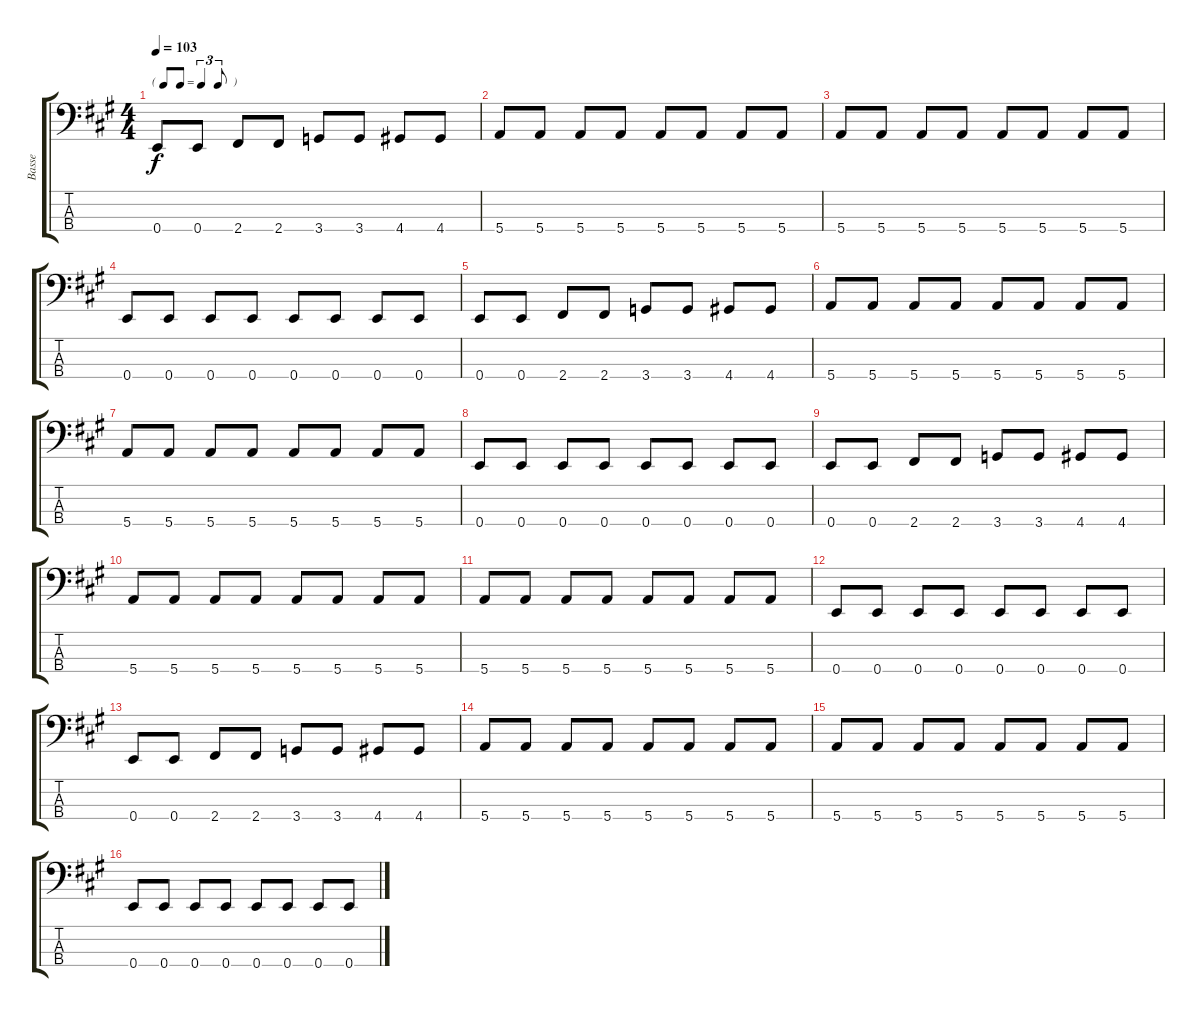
\track ("Basse" "Basse") {instrument electricbassfinger}
\staff {score tabs}
\tuning (G2 D2 A1 E1) {hide}
\ts (4 4)
\tf triplet8th
\tempo 103
\clef f4
\ks a
0.4.8{dy f} 0.4.8 2.4.8 2.4.8 3.4.8 3.4.8 4.4.8 4.4.8 |
5.4.8 5.4.8 5.4.8 5.4.8 5.4.8 5.4.8 5.4.8 5.4.8 |
5.4.8 5.4.8 5.4.8 5.4.8 5.4.8 5.4.8 5.4.8 5.4.8 |
0.4.8 0.4.8 0.4.8 0.4.8 0.4.8 0.4.8 0.4.8 0.4.8 |
0.4.8 0.4.8 2.4.8 2.4.8 3.4.8 3.4.8 4.4.8 4.4.8 |
5.4.8 5.4.8 5.4.8 5.4.8 5.4.8 5.4.8 5.4.8 5.4.8 |
5.4.8 5.4.8 5.4.8 5.4.8 5.4.8 5.4.8 5.4.8 5.4.8 |
0.4.8 0.4.8 0.4.8 0.4.8 0.4.8 0.4.8 0.4.8 0.4.8 |
0.4.8 0.4.8 2.4.8 2.4.8 3.4.8 3.4.8 4.4.8 4.4.8 |
5.4.8 5.4.8 5.4.8 5.4.8 5.4.8 5.4.8 5.4.8 5.4.8 |
5.4.8 5.4.8 5.4.8 5.4.8 5.4.8 5.4.8 5.4.8 5.4.8 |
0.4.8 0.4.8 0.4.8 0.4.8 0.4.8 0.4.8 0.4.8 0.4.8 |
0.4.8 0.4.8 2.4.8 2.4.8 3.4.8 3.4.8 4.4.8 4.4.8 |
5.4.8 5.4.8 5.4.8 5.4.8 5.4.8 5.4.8 5.4.8 5.4.8 |
5.4.8 5.4.8 5.4.8 5.4.8 5.4.8 5.4.8 5.4.8 5.4.8 |
0.4.8 0.4.8 0.4.8 0.4.8 0.4.8 0.4.8 0.4.8 0.4.8
